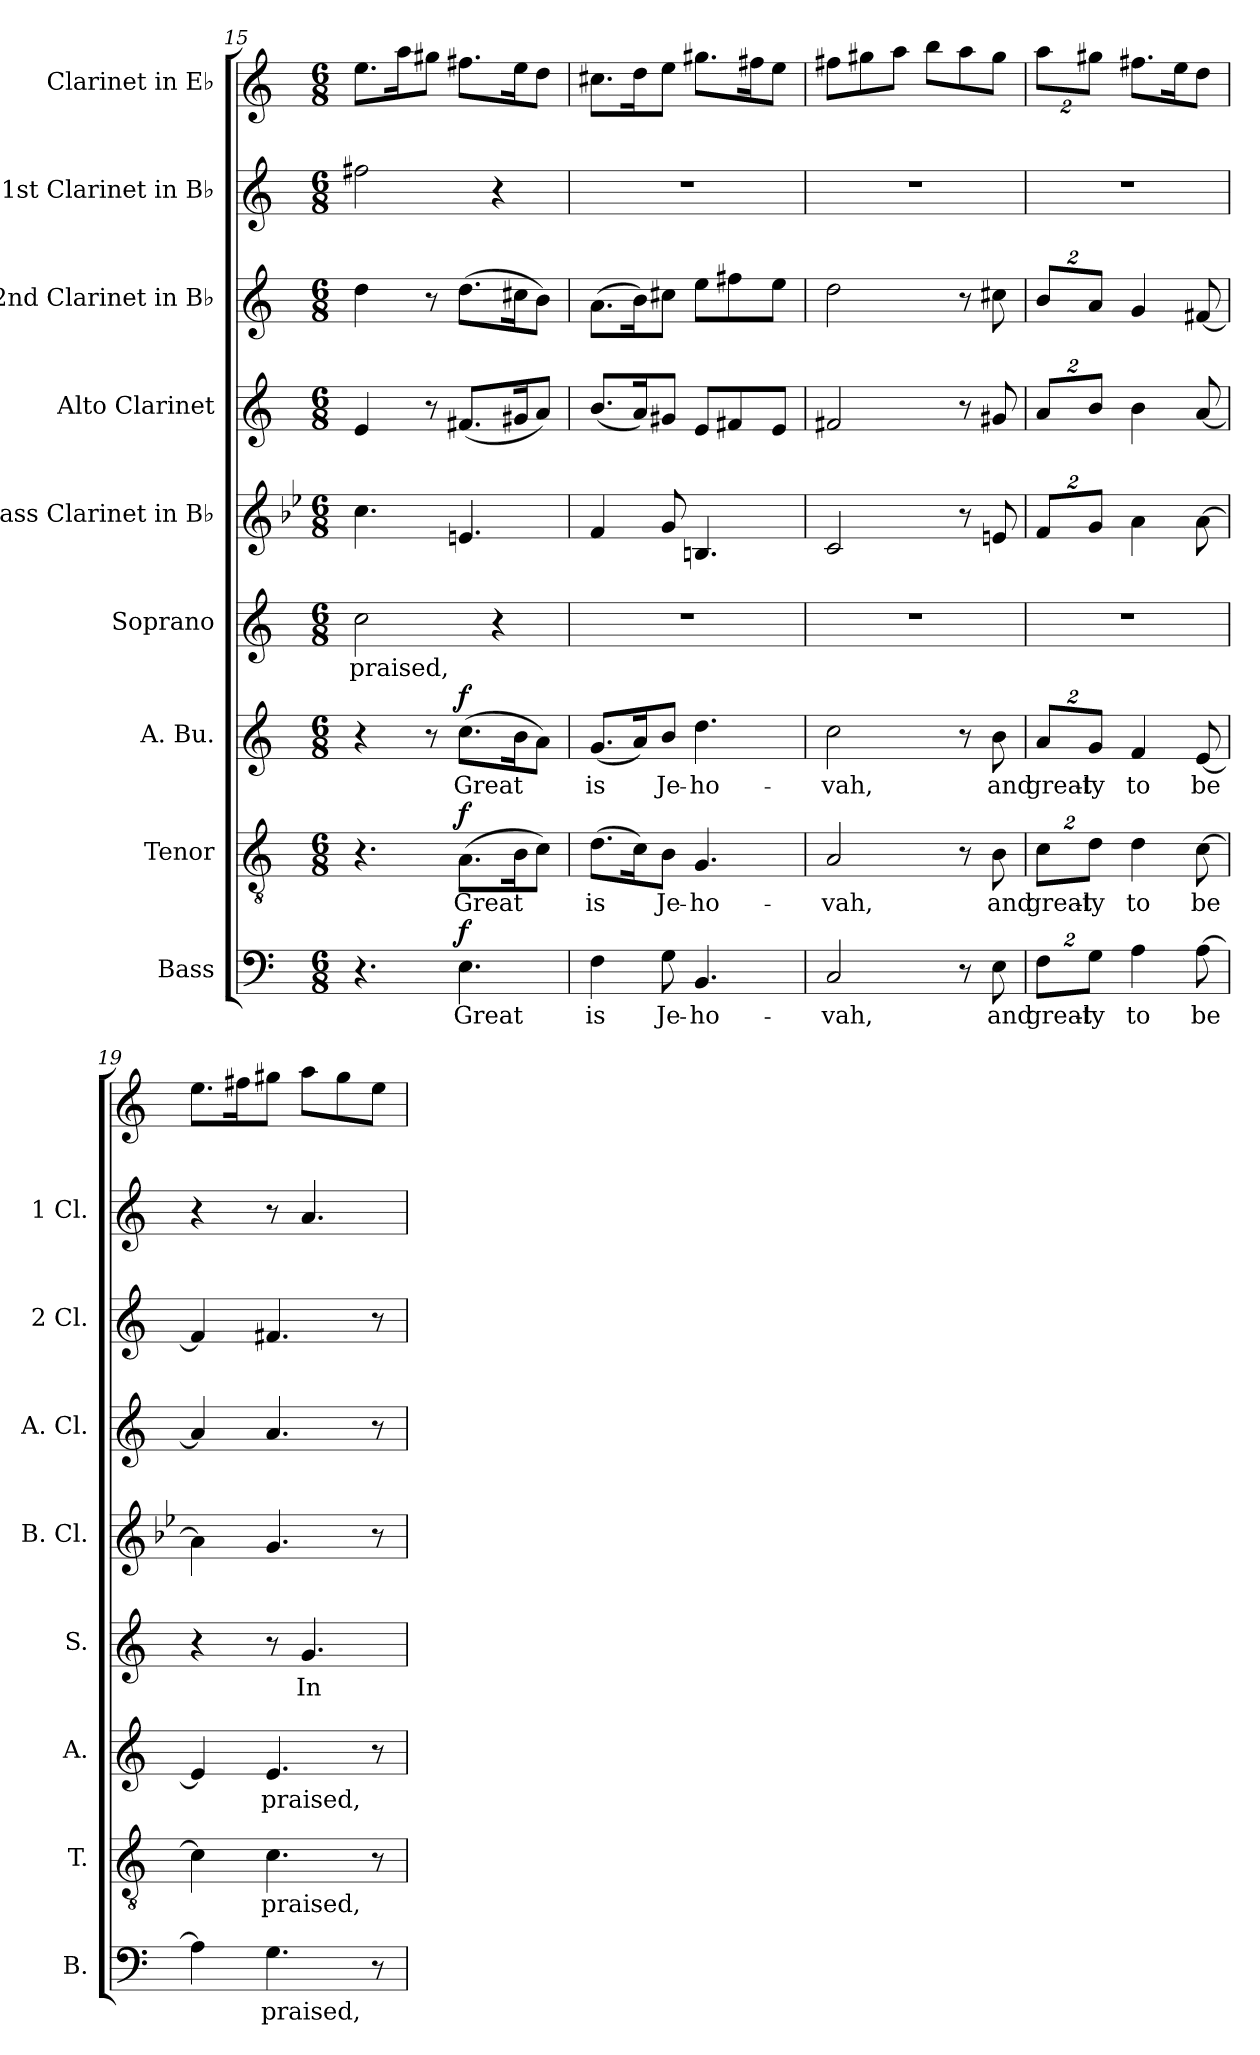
**kern	**text	**dynam	**kern	**text	**dynam	**kern	**text	**dynam	**kern	**text	**kern	**kern	**kern	**kern	**kern
*part9	*part9	*part9	*part8	*part8	*part8	*part7	*part7	*part7	*part6	*part6	*part5	*part4	*part3	*part2	*part1
*staff9	*staff9	*staff9	*staff8	*staff8	*staff8	*staff7	*staff7	*staff7	*staff6	*staff6	*staff5	*staff4	*staff3	*staff2	*staff1
*I"Bass	*	*	*I"Tenor	*	*	*I"A. Bu.	*	*	*I"Soprano	*	*I"Bass Clarinet in B♭	*I"Alto Clarinet	*I"2nd Clarinet in B♭	*I"1st Clarinet in B♭	*I"Clarinet in E♭
*I'B.	*	*	*I'T.	*	*	*I'A.	*	*	*I'S.	*	*I'B. Cl.	*I'A. Cl.	*I'2 Cl.	*I'1 Cl.	*
*clefF4	*	*	*clefGv2	*	*	*clefG2	*	*	*clefG2	*	*clefG2	*clefG2	*clefG2	*clefG2	*clefG2
*	*	*	*	*	*	*	*	*	*	*	*ITrd8c14	*ITrd5c9	*ITrd1c2	*ITrd1c2	*ITrd-2c-3
*k[]	*	*	*k[]	*	*	*k[]	*	*	*k[]	*	*k[b-e-]	*k[b-e-a-]	*k[b-e-]	*k[b-e-]	*k[b-e-a-]
*M6/8	*	*	*M6/8	*	*	*M6/8	*	*	*M6/8	*	*M6/8	*M6/8	*M6/8	*M6/8	*M6/8
=15	=15	=15	=15	=15	=15	=15	=15	=15	=15	=15	=15	=15	=15	=15	=15
!	!	!	!	!	!	!	!	!	!	!LO:LY:b	!	!	!	!	!
4.r	.	.	4.r	.	.	4r	.	.	2cc\	praised,	4.c\	4G/	4cc\	2een\	8.gg\L
.	.	.	.	.	.	.	.	.	.	.	.	.	.	.	16ccc\K
.	.	.	.	.	.	8r	.	.	.	.	.	8r	8r	.	8bbn\J
!	!LO:LY:b	!LO:DY:b	!	!LO:LY:b	!LO:DY:b	!	!LO:LY:b	!LO:DY:b	!	!	!	!	!	!	!
4.E\	Great	f	(8.A\L	Great	f	(8.cc\L	Great	f	.	.	4.En/	(8.An/L	(8.cc\L	.	8.aan\L
.	.	.	.	.	.	.	.	.	4r	.	.	.	.	4r	.
.	.	.	16B\K	.	.	16b\K	.	.	.	.	.	16Bn/K	16bn\K	.	16gg\K
.	.	.	8c\J)	.	.	8a\J)	.	.	.	.	.	8c/J)	8a\J)	.	8ff\J
!!LO:PB:g=z
=16	=16	=16	=16	=16	=16	=16	=16	=16	=16	=16	=16	=16	=16	=16	=16
!	!LO:LY:b	!	!	!LO:LY:b	!	!	!LO:LY:b	!	!	!	!	!	!	!	!
4F\	is	.	(8.d\L	is	.	(8.g/L	is	.	2.r	.	4F/	(8.d/L	(8.g\L	2.r	8.een\L
.	.	.	16c\K)	.	.	16a/K)	.	.	.	.	.	16c/K)	16a\K)	.	16ff\K
!	!LO:LY:b	!	!	!LO:LY:b	!	!	!LO:LY:b	!	!	!	!	!	!	!	!
8G\	Je-	.	8B\J	Je-	.	8b/J	Je-	.	.	.	8G/	8Bn/J	8bn\J	.	8gg\J
!	!LO:LY:b	!	!	!LO:LY:b	!	!	!LO:LY:b	!	!	!	!	!	!	!	!
4.BB/	-ho-	.	4.G/	-ho-	.	4.dd\	-ho-	.	.	.	4.BBn/	8G/L	8dd\L	.	8.bbn\L
.	.	.	.	.	.	.	.	.	.	.	.	8An/	8een\	.	.
.	.	.	.	.	.	.	.	.	.	.	.	.	.	.	16aan\K
.	.	.	.	.	.	.	.	.	.	.	.	8G/J	8dd\J	.	8gg\J
=17	=17	=17	=17	=17	=17	=17	=17	=17	=17	=17	=17	=17	=17	=17	=17
!	!LO:LY:b	!	!	!LO:LY:b	!	!	!LO:LY:b	!	!	!	!	!	!	!	!
2C/	-vah,	.	2A/	-vah,	.	2cc\	-vah,	.	2.r	.	2C/	2An/	2cc\	2.r	8aan\L
.	.	.	.	.	.	.	.	.	.	.	.	.	.	.	8bbn\
.	.	.	.	.	.	.	.	.	.	.	.	.	.	.	8ccc\J
.	.	.	.	.	.	.	.	.	.	.	.	.	.	.	8ddd\L
8r	.	.	8r	.	.	8r	.	.	.	.	8r	8r	8r	.	8ccc\
!	!LO:LY:b	!	!	!LO:LY:b	!	!	!LO:LY:b	!	!	!	!	!	!	!	!
8E\	and	.	8B\	and	.	8b\	and	.	.	.	8En/	8Bn/	8bn\	.	8bb\J
=18	=18	=18	=18	=18	=18	=18	=18	=18	=18	=18	=18	=18	=18	=18	=18
*Xbrackettup	*	*	*	*	*	*	*	*	*	*	*	*	*	*	*
!	!LO:LY:b	!	!	!	!	!	!	!	!	!	!	!	!	!	!
*	*	*	*Xbrackettup	*	*	*	*	*	*	*	*	*	*	*	*
!	!	!	!	!LO:LY:b	!	!	!	!	!	!	!	!	!	!	!
*	*	*	*	*	*	*Xbrackettup	*	*	*	*	*	*	*	*	*
!	!	!	!	!	!	!	!LO:LY:b	!	!	!	!	!	!	!	!
*	*	*	*	*	*	*	*	*	*	*	*Xbrackettup	*Xbrackettup	*Xbrackettup	*	*Xbrackettup
16%3F\L	great-	.	16%3c\L	great-	.	16%3a/L	great-	.	2.r	.	16%3F/L	16%3c/L	16%3a/L	2.r	16%3ccc\L
!	!LO:LY:b	!	!	!LO:LY:b	!	!	!LO:LY:b	!	!	!	!	!	!	!	!
16%3G\J	-ly	.	16%3d\J	-ly	.	16%3g/J	-ly	.	.	.	16%3G/J	16%3d/J	16%3g/J	.	16%3bbn\J
!	!LO:LY:b	!	!	!LO:LY:b	!	!	!LO:LY:b	!	!	!	!	!	!	!	!
4A\	to	.	4d\	to	.	4f/	to	.	.	.	4A\	4d\	4f/	.	8.aan\L
.	.	.	.	.	.	.	.	.	.	.	.	.	.	.	16gg\K
!	!LO:LY:b	!	!	!LO:LY:b	!	!	!LO:LY:b	!	!	!	!	!	!	!	!
[8A\	be	.	[8c\	be	.	[8e/	be	.	.	.	[8A\	[8c/	[8en/	.	8ff\J
=19	=19	=19	=19	=19	=19	=19	=19	=19	=19	=19	=19	=19	=19	=19	=19
4A\]	.	.	4c\]	.	.	4e/]	.	.	4r	.	4A\]	4c/]	4e/]	4r	8.gg\L
.	.	.	.	.	.	.	.	.	.	.	.	.	.	.	16aan\K
!	!LO:LY:b	!	!	!LO:LY:b	!	!	!LO:LY:b	!	!	!	!	!	!	!	!
4.G\	praised,	.	4.c\	praised,	.	4.e/	praised,	.	8r	.	4.G/	4.c/	4.en/	8r	8bbn\J
!	!	!	!	!	!	!	!	!	!	!LO:LY:b	!	!	!	!	!
.	.	.	.	.	.	.	.	.	4.g/	In	.	.	.	4.g/	8ccc\L
.	.	.	.	.	.	.	.	.	.	.	.	.	.	.	8bb\
8r	.	.	8r	.	.	8r	.	.	.	.	8r	8r	8r	.	8gg\J
=	=	=	=	=	=	=	=	=	=	=	=	=	=	=	=
*-	*-	*-	*-	*-	*-	*-	*-	*-	*-	*-	*-	*-	*-	*-	*-
